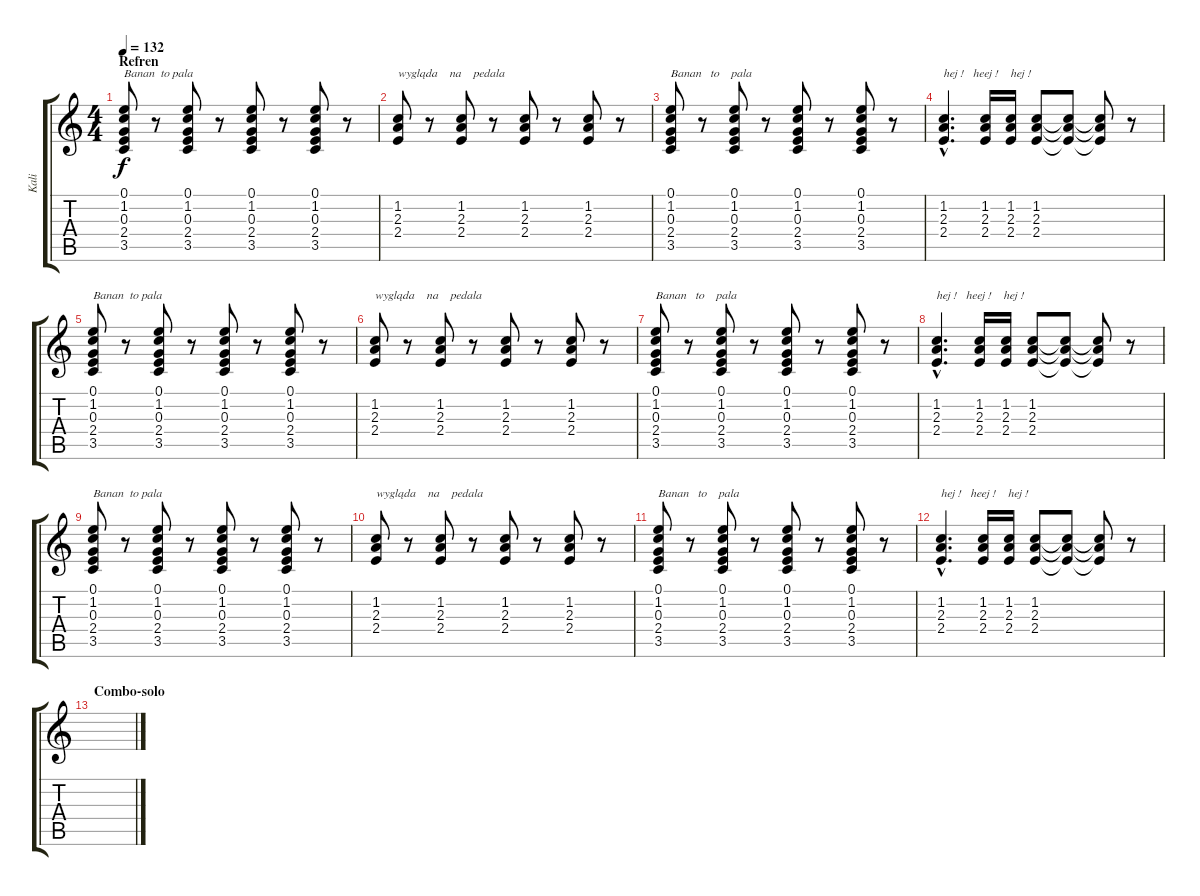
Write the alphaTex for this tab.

\track ("Kali" "Kali") {instrument acousticguitarsteel}
\staff {score tabs}
\tuning (E4 B3 G3 D3 A2 E2) {hide}
\ts (4 4)
\section ("" "Refren")
\tempo 132
\clef g2
\ks c
(0.1 1.2 0.3 2.4 3.5).8{txt "Banan  to pala" dy f} r.8 (0.1 1.2 0.3 2.4 3.5).8 r.8 (0.1 1.2 0.3 2.4 3.5).8 r.8 (0.1 1.2 0.3 2.4 3.5).8 r.8 |
(1.2 2.3 2.4).8{txt "wygląda    na    pedala"} r.8 (1.2 2.3 2.4).8 r.8 (1.2 2.3 2.4).8 r.8 (1.2 2.3 2.4).8 r.8 |
(0.1 1.2 0.3 2.4 3.5).8{txt "Banan   to    pala"} r.8 (0.1 1.2 0.3 2.4 3.5).8 r.8 (0.1 1.2 0.3 2.4 3.5).8 r.8 (0.1 1.2 0.3 2.4 3.5).8 r.8 |
(1.2{hac} 2.3{hac} 2.4{hac}).4{d txt "hej !   heej !    hej !"} (1.2 2.3 2.4).16 (1.2 2.3 2.4).16 (1.2 2.3 2.4).8 (1.2{t} 2.3{t} 2.4{t}).8 (1.2{t} 2.3{t} 2.4{t}).8 r.8 |
(0.1 1.2 0.3 2.4 3.5).8{txt "Banan  to pala"} r.8 (0.1 1.2 0.3 2.4 3.5).8 r.8 (0.1 1.2 0.3 2.4 3.5).8 r.8 (0.1 1.2 0.3 2.4 3.5).8 r.8 |
(1.2 2.3 2.4).8{txt "wygląda    na    pedala"} r.8 (1.2 2.3 2.4).8 r.8 (1.2 2.3 2.4).8 r.8 (1.2 2.3 2.4).8 r.8 |
(0.1 1.2 0.3 2.4 3.5).8{txt "Banan   to    pala"} r.8 (0.1 1.2 0.3 2.4 3.5).8 r.8 (0.1 1.2 0.3 2.4 3.5).8 r.8 (0.1 1.2 0.3 2.4 3.5).8 r.8 |
(1.2{hac} 2.3{hac} 2.4{hac}).4{d txt "hej !   heej !    hej !"} (1.2 2.3 2.4).16 (1.2 2.3 2.4).16 (1.2 2.3 2.4).8 (1.2{t} 2.3{t} 2.4{t}).8 (1.2{t} 2.3{t} 2.4{t}).8 r.8 |
(0.1 1.2 0.3 2.4 3.5).8{txt "Banan  to pala"} r.8 (0.1 1.2 0.3 2.4 3.5).8 r.8 (0.1 1.2 0.3 2.4 3.5).8 r.8 (0.1 1.2 0.3 2.4 3.5).8 r.8 |
(1.2 2.3 2.4).8{txt "wygląda    na    pedala"} r.8 (1.2 2.3 2.4).8 r.8 (1.2 2.3 2.4).8 r.8 (1.2 2.3 2.4).8 r.8 |
(0.1 1.2 0.3 2.4 3.5).8{txt "Banan   to    pala"} r.8 (0.1 1.2 0.3 2.4 3.5).8 r.8 (0.1 1.2 0.3 2.4 3.5).8 r.8 (0.1 1.2 0.3 2.4 3.5).8 r.8 |
(1.2{hac} 2.3{hac} 2.4{hac}).4{d txt "hej !   heej !    hej !"} (1.2 2.3 2.4).16 (1.2 2.3 2.4).16 (1.2 2.3 2.4).8 (1.2{t} 2.3{t} 2.4{t}).8 (1.2{t} 2.3{t} 2.4{t}).8 r.8 |
\section ("" "Combo-solo")
